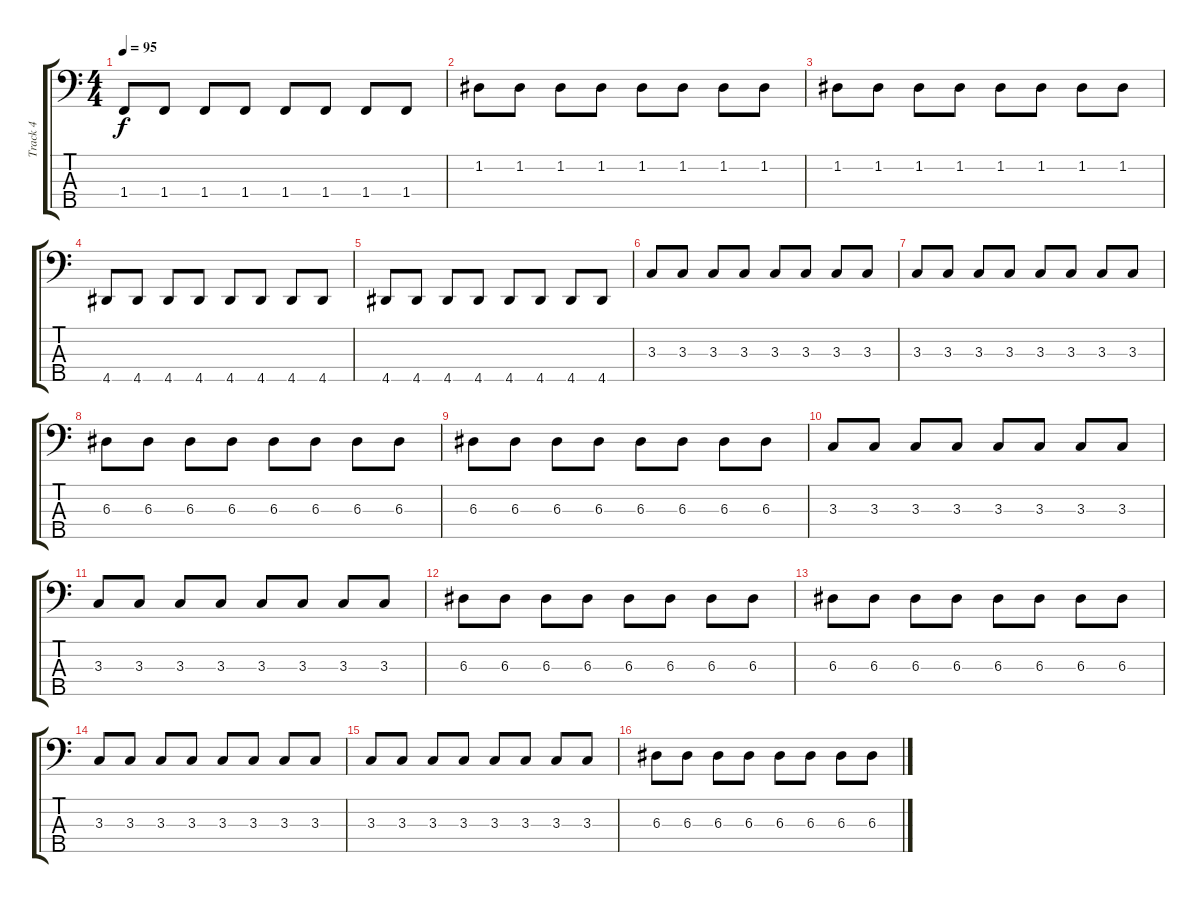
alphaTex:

\track ("Track 4" "Track 4") {instrument electricbassfinger}
\staff {score tabs}
\tuning (G2 D2 A1 E1 B0) {hide}
\ts (4 4)
\tempo 95
\clef f4
\ks c
1.4.8{dy f} 1.4.8 1.4.8 1.4.8 1.4.8 1.4.8 1.4.8 1.4.8 |
1.2.8 1.2.8 1.2.8 1.2.8 1.2.8 1.2.8 1.2.8 1.2.8 |
1.2.8 1.2.8 1.2.8 1.2.8 1.2.8 1.2.8 1.2.8 1.2.8 |
4.5.8 4.5.8 4.5.8 4.5.8 4.5.8 4.5.8 4.5.8 4.5.8 |
4.5.8 4.5.8 4.5.8 4.5.8 4.5.8 4.5.8 4.5.8 4.5.8 |
3.3.8 3.3.8 3.3.8 3.3.8 3.3.8 3.3.8 3.3.8 3.3.8 |
3.3.8 3.3.8 3.3.8 3.3.8 3.3.8 3.3.8 3.3.8 3.3.8 |
6.3.8 6.3.8 6.3.8 6.3.8 6.3.8 6.3.8 6.3.8 6.3.8 |
6.3.8 6.3.8 6.3.8 6.3.8 6.3.8 6.3.8 6.3.8 6.3.8 |
3.3.8 3.3.8 3.3.8 3.3.8 3.3.8 3.3.8 3.3.8 3.3.8 |
3.3.8 3.3.8 3.3.8 3.3.8 3.3.8 3.3.8 3.3.8 3.3.8 |
6.3.8 6.3.8 6.3.8 6.3.8 6.3.8 6.3.8 6.3.8 6.3.8 |
6.3.8 6.3.8 6.3.8 6.3.8 6.3.8 6.3.8 6.3.8 6.3.8 |
3.3.8 3.3.8 3.3.8 3.3.8 3.3.8 3.3.8 3.3.8 3.3.8 |
3.3.8 3.3.8 3.3.8 3.3.8 3.3.8 3.3.8 3.3.8 3.3.8 |
6.3.8 6.3.8 6.3.8 6.3.8 6.3.8 6.3.8 6.3.8 6.3.8
